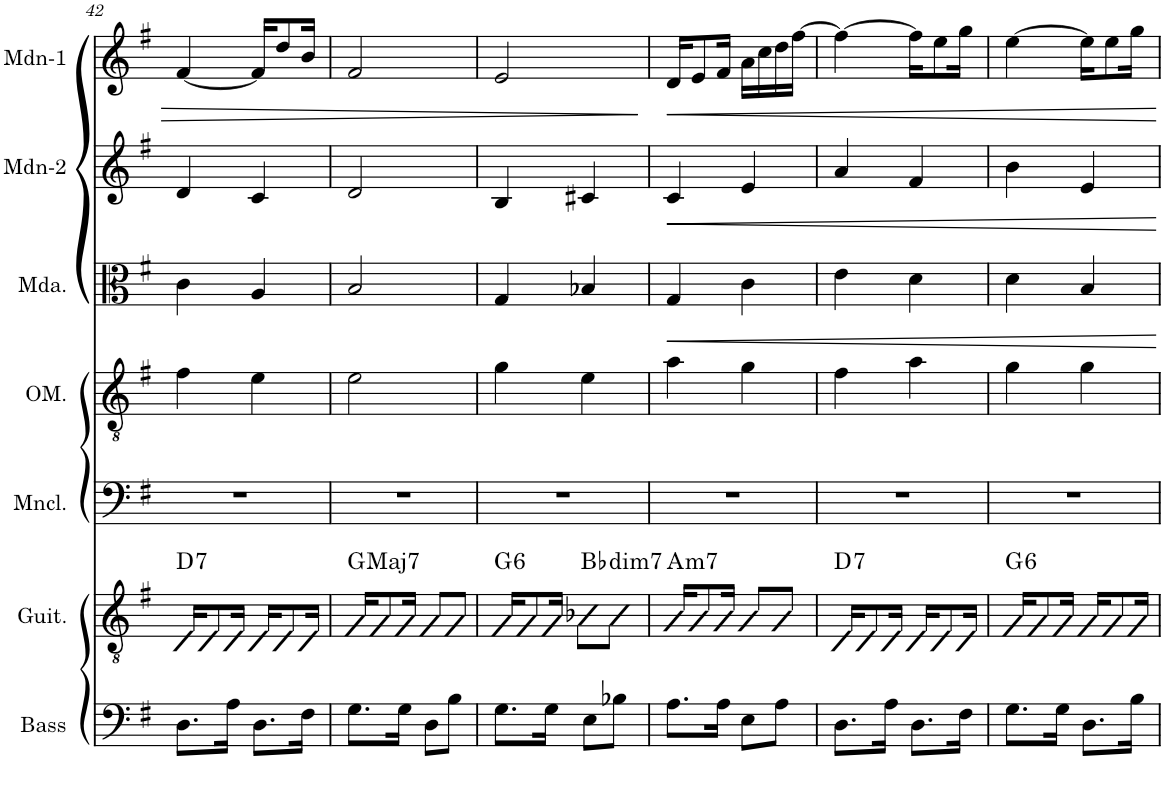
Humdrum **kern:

**kern	**kern	**harte	**kern	**kern	**kern	**kern	**kern
*part7	*part6	*part6	*part5	*part4	*part3	*part2	*part1
*staff7	*staff6	*	*staff5	*staff4	*staff3	*staff2	*staff1
*I"Acoustic Bass	*I"Acoustic Guitar	*	*I"Mandocello	*I"Octave Mandolin	*I"Mandola	*I"Mandolin-2	*I"Mandolin-1
*I'Bass	*I'Guit.	*	*I'Mncl.	*I'OM.	*I'Mda.	*I'Mdn-2	*I'Mdn-1
!!LO:PB:g=z
*clefF4	*clefGv2	*	*clefF4	*clefGv2	*clefC3	*clefG2	*clefG2
*Trd7c12	*	*	*	*	*	*	*
*k[f#]	*k[f#]	*	*k[f#]	*k[f#]	*k[f#]	*k[f#]	*k[f#]
*M2/4	*M2/4	*	*M2/4	*M2/4	*M2/4	*M2/4	*M2/4
=42	=42	=42	=42	=42	=42	=42	=42
!	!	!LO:H:kt=7	!	!	!	!	!
8.D\L	16D/KL	D:7	2r	4f#\	4c\	4d/	[4f#/
.	8D/	.	.	.	.	.	.
16A\Jk	16D/Jk	.	.	.	.	.	.
8.D\L	16D/KL	.	.	4e\	4A/	4c/	16f#/KL]
.	8D/	.	.	.	.	.	8dd/
16F#\Jk	16D/Jk	.	.	.	.	.	16b/Jk
=43	=43	=43	=43	=43	=43	=43	=43
!	!	!LO:H:kt=Maj7	!	!	!	!	!
8.G\L	16G/KL	G:maj7	2r	2e\	2B/	2d/	2f#/
.	8G/	.	.	.	.	.	.
16G\Jk	16G/Jk	.	.	.	.	.	.
8D\L	8G/L	.	.	.	.	.	.
8B\J	8G/J	.	.	.	.	.	.
=44	=44	=44	=44	=44	=44	=44	=44
!	!	!LO:H:kt=6	!	!	!	!	!
8.G\L	16G/KL	G:maj6	2r	4g\	4G/	4B/	2e/
.	8G/	.	.	.	.	.	.
16G\Jk	16G/Jk	.	.	.	.	.	.
!	!	!LO:H:kt=dim7	!	!	!	!	!
8E\L	8B-X\L	Bb:dim7	.	4e\	4B-X/	4c#X/	.
8B-X\J	8B-\J	.	.	.	.	.	.
=45	=45	=45	=45	=45	=45	=45	=45
!	!	!LO:H:kt=m7	!	!	!	!	!
8.A\L	16A/KL	A:min7	2r	4a\	4G/	4c/	16d/KL
.	8A/	.	.	.	.	.	8e/
16A\Jk	16A/Jk	.	.	.	.	.	16f#/Jk
8E\L	8A/L	.	.	4g\	4c\	4e/	16a\LL
.	.	.	.	.	.	.	16cc\
8A\J	8A/J	.	.	.	.	.	16dd\
.	.	.	.	.	.	.	[16ff#\JJ
=46	=46	=46	=46	=46	=46	=46	=46
!	!	!LO:H:kt=7	!	!	!	!	!
8.D\L	16D/KL	D:7	2r	4f#\	4e\	4a/	4ff#\_
.	8D/	.	.	.	.	.	.
16A\Jk	16D/Jk	.	.	.	.	.	.
8.D\L	16D/KL	.	.	4a\	4d\	4f#/	16ff#\KL]
.	8D/	.	.	.	.	.	8ee\
16F#\Jk	16D/Jk	.	.	.	.	.	16gg\Jk
=47	=47	=47	=47	=47	=47	=47	=47
!	!	!LO:H:kt=6	!	!	!	!	!
8.G\L	16G/KL	G:maj6	2r	4g\	4d\	4b\	[4ee\
.	8G/	.	.	.	.	.	.
16G\Jk	16G/Jk	.	.	.	.	.	.
8.D\L	16G/KL	.	.	4g\	4B/	4e/	16ee\KL]
.	8G/	.	.	.	.	.	8ee\
16B\Jk	16G/Jk	.	.	.	.	.	16gg\Jk
=	=	=	=	=	=	=	=
*-	*-	*-	*-	*-	*-	*-	*-
